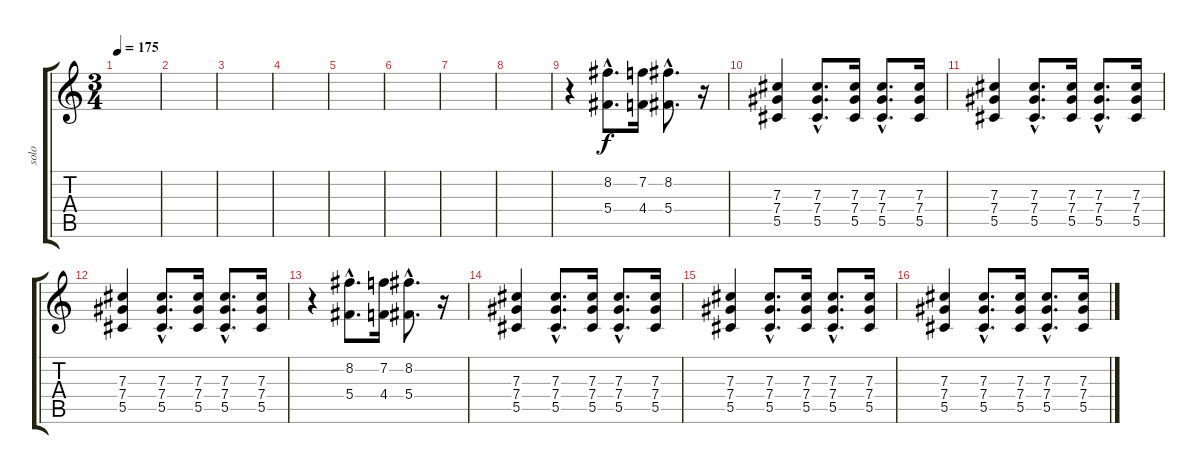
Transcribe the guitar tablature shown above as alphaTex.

\track ("solo" "solo") {instrument acousticguitarsteel}
\staff {score tabs}
\tuning (Eb4 Bb3 Gb3 Db3 Ab2 Eb2) {hide}
\ts (3 4)
\tempo 175
\clef g2
\ks c
|
|
|
|
|
|
|
|
r.4 (8.2{hac} 5.4{hac}).8{d} (7.2 4.4).16 (8.2{hac} 5.4{hac}).8{d} r.16 |
(7.3 7.4 5.5).4 (7.3{hac} 7.4{hac} 5.5{hac}).8{d} (7.3 7.4 5.5).16 (7.3{hac} 7.4{hac} 5.5{hac}).8{d} (7.3 7.4 5.5).16 |
(7.3 7.4 5.5).4 (7.3{hac} 7.4{hac} 5.5{hac}).8{d} (7.3 7.4 5.5).16 (7.3{hac} 7.4{hac} 5.5{hac}).8{d} (7.3 7.4 5.5).16 |
(7.3 7.4 5.5).4 (7.3{hac} 7.4{hac} 5.5{hac}).8{d} (7.3 7.4 5.5).16 (7.3{hac} 7.4{hac} 5.5{hac}).8{d} (7.3 7.4 5.5).16 |
r.4 (8.2{hac} 5.4{hac}).8{d} (7.2 4.4).16 (8.2{hac} 5.4{hac}).8{d} r.16 |
(7.3 7.4 5.5).4 (7.3{hac} 7.4{hac} 5.5{hac}).8{d} (7.3 7.4 5.5).16 (7.3{hac} 7.4{hac} 5.5{hac}).8{d} (7.3 7.4 5.5).16 |
(7.3 7.4 5.5).4 (7.3{hac} 7.4{hac} 5.5{hac}).8{d} (7.3 7.4 5.5).16 (7.3{hac} 7.4{hac} 5.5{hac}).8{d} (7.3 7.4 5.5).16 |
(7.3 7.4 5.5).4 (7.3{hac} 7.4{hac} 5.5{hac}).8{d} (7.3 7.4 5.5).16 (7.3{hac} 7.4{hac} 5.5{hac}).8{d} (7.3 7.4 5.5).16
